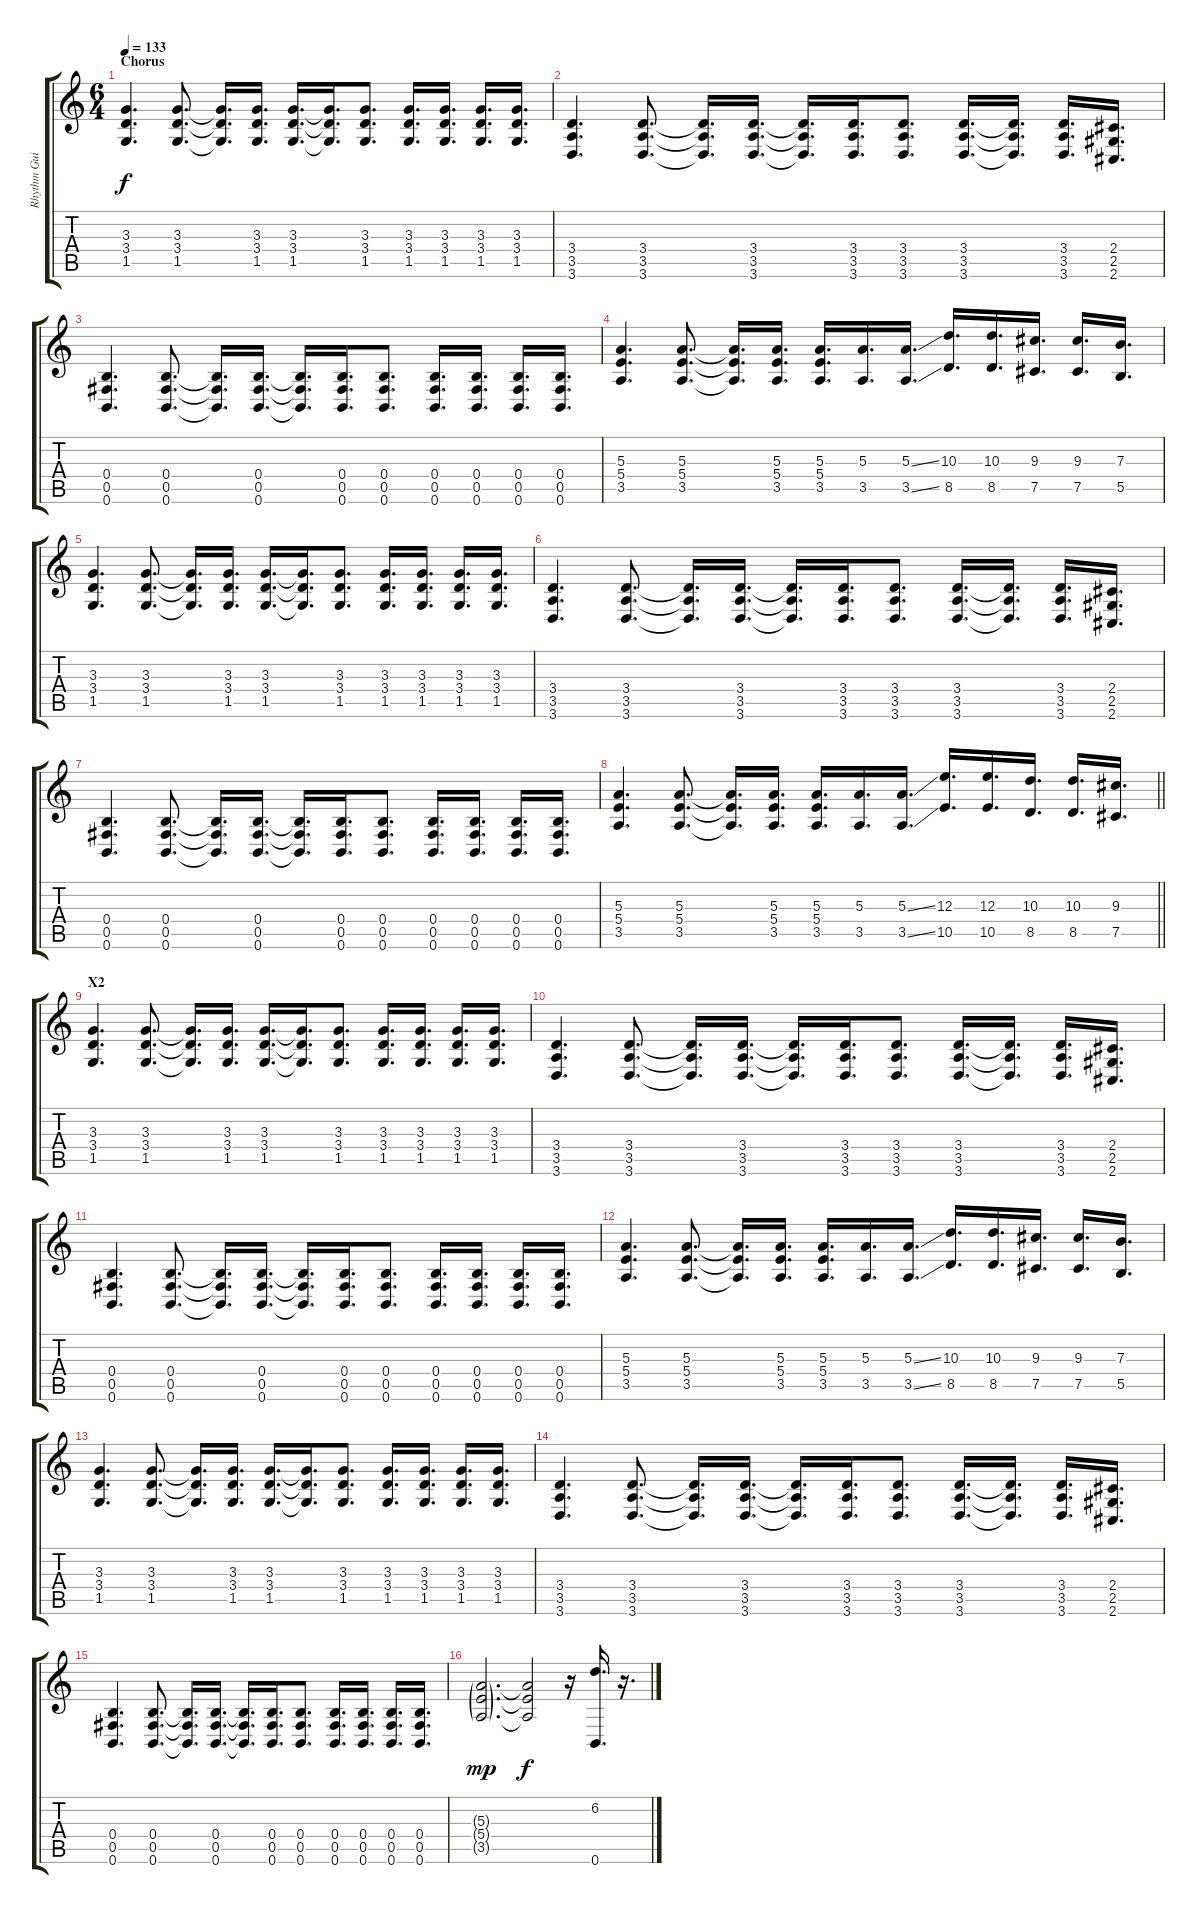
\track ("Rhythm Guitar" "Rhythm Gui") {instrument electricguitarjazz}
\staff {score tabs}
\tuning (Db4 Ab3 E3 B2 Gb2 B1) {hide}
\ts (6 4)
\section ("" "Chorus")
\tempo 133
\clef g2
\ks c
(3.3 3.4 1.5).4{d dy f volume 16 balance 16 instrument distortionguitar} (3.3 3.4 1.5).8{d} (3.3{t} 3.4{t} 1.5{t}).16{d} (3.3 3.4 1.5).16{d} (3.3 3.4 1.5).16{d} (3.3{t} 3.4{t} 1.5{t}).16{d} (3.3 3.4 1.5).8{d} (3.3 3.4 1.5).16{d} (3.3 3.4 1.5).16{d} (3.3 3.4 1.5).16{d} (3.3 3.4 1.5).16{d} |
(3.4 3.5 3.6).4{d} (3.4 3.5 3.6).8{d} (3.4{t} 3.5{t} 3.6{t}).16{d} (3.4 3.5 3.6).16{d} (3.4{t} 3.5{t} 3.6{t}).16{d} (3.4 3.5 3.6).16{d} (3.4 3.5 3.6).8{d} (3.4 3.5 3.6).16{d} (3.4{t} 3.5{t} 3.6{t}).16{d} (3.4 3.5 3.6).16{d} (2.4 2.5 2.6).16{d} |
(0.4 0.5 0.6).4{d} (0.4 0.5 0.6).8{d} (0.4{t} 0.5{t} 0.6{t}).16{d} (0.4 0.5 0.6).16{d} (0.4{t} 0.5{t} 0.6{t}).16{d} (0.4 0.5 0.6).16{d} (0.4 0.5 0.6).8{d} (0.4 0.5 0.6).16{d} (0.4 0.5 0.6).16{d} (0.4 0.5 0.6).16{d} (0.4 0.5 0.6).16{d} |
(5.3 5.4 3.5).4{d} (5.3 5.4 3.5).8{d} (5.3{t} 5.4{t} 3.5{t}).16{d} (5.3 5.4 3.5).16{d} (5.3 5.4 3.5).16{d} (5.3 3.5).16{d} (5.3{ss} 3.5{ss}).16{d} (10.3 8.5).16{d} (10.3 8.5).16{d} (9.3 7.5).16{d} (9.3 7.5).16{d} (7.3 5.5).16{d} |
(3.3 3.4 1.5).4{d} (3.3 3.4 1.5).8{d} (3.3{t} 3.4{t} 1.5{t}).16{d} (3.3 3.4 1.5).16{d} (3.3 3.4 1.5).16{d} (3.3{t} 3.4{t} 1.5{t}).16{d} (3.3 3.4 1.5).8{d} (3.3 3.4 1.5).16{d} (3.3 3.4 1.5).16{d} (3.3 3.4 1.5).16{d} (3.3 3.4 1.5).16{d} |
(3.4 3.5 3.6).4{d} (3.4 3.5 3.6).8{d} (3.4{t} 3.5{t} 3.6{t}).16{d} (3.4 3.5 3.6).16{d} (3.4{t} 3.5{t} 3.6{t}).16{d} (3.4 3.5 3.6).16{d} (3.4 3.5 3.6).8{d} (3.4 3.5 3.6).16{d} (3.4{t} 3.5{t} 3.6{t}).16{d} (3.4 3.5 3.6).16{d} (2.4 2.5 2.6).16{d} |
(0.4 0.5 0.6).4{d} (0.4 0.5 0.6).8{d} (0.4{t} 0.5{t} 0.6{t}).16{d} (0.4 0.5 0.6).16{d} (0.4{t} 0.5{t} 0.6{t}).16{d} (0.4 0.5 0.6).16{d} (0.4 0.5 0.6).8{d} (0.4 0.5 0.6).16{d} (0.4 0.5 0.6).16{d} (0.4 0.5 0.6).16{d} (0.4 0.5 0.6).16{d} |
\barLineRight lightlight
(5.3 5.4 3.5).4{d} (5.3 5.4 3.5).8{d} (5.3{t} 5.4{t} 3.5{t}).16{d} (5.3 5.4 3.5).16{d} (5.3 5.4 3.5).16{d} (5.3 3.5).16{d} (5.3{ss} 3.5{ss}).16{d} (12.3 10.5).16{d} (12.3 10.5).16{d} (10.3 8.5).16{d} (10.3 8.5).16{d} (9.3 7.5).16{d} |
\section ("" "X2")
(3.3 3.4 1.5).4{d} (3.3 3.4 1.5).8{d} (3.3{t} 3.4{t} 1.5{t}).16{d} (3.3 3.4 1.5).16{d} (3.3 3.4 1.5).16{d} (3.3{t} 3.4{t} 1.5{t}).16{d} (3.3 3.4 1.5).8{d} (3.3 3.4 1.5).16{d} (3.3 3.4 1.5).16{d} (3.3 3.4 1.5).16{d} (3.3 3.4 1.5).16{d} |
(3.4 3.5 3.6).4{d} (3.4 3.5 3.6).8{d} (3.4{t} 3.5{t} 3.6{t}).16{d} (3.4 3.5 3.6).16{d} (3.4{t} 3.5{t} 3.6{t}).16{d} (3.4 3.5 3.6).16{d} (3.4 3.5 3.6).8{d} (3.4 3.5 3.6).16{d} (3.4{t} 3.5{t} 3.6{t}).16{d} (3.4 3.5 3.6).16{d} (2.4 2.5 2.6).16{d} |
(0.4 0.5 0.6).4{d} (0.4 0.5 0.6).8{d} (0.4{t} 0.5{t} 0.6{t}).16{d} (0.4 0.5 0.6).16{d} (0.4{t} 0.5{t} 0.6{t}).16{d} (0.4 0.5 0.6).16{d} (0.4 0.5 0.6).8{d} (0.4 0.5 0.6).16{d} (0.4 0.5 0.6).16{d} (0.4 0.5 0.6).16{d} (0.4 0.5 0.6).16{d} |
(5.3 5.4 3.5).4{d} (5.3 5.4 3.5).8{d} (5.3{t} 5.4{t} 3.5{t}).16{d} (5.3 5.4 3.5).16{d} (5.3 5.4 3.5).16{d} (5.3 3.5).16{d} (5.3{ss} 3.5{ss}).16{d} (10.3 8.5).16{d} (10.3 8.5).16{d} (9.3 7.5).16{d} (9.3 7.5).16{d} (7.3 5.5).16{d} |
(3.3 3.4 1.5).4{d} (3.3 3.4 1.5).8{d} (3.3{t} 3.4{t} 1.5{t}).16{d} (3.3 3.4 1.5).16{d} (3.3 3.4 1.5).16{d} (3.3{t} 3.4{t} 1.5{t}).16{d} (3.3 3.4 1.5).8{d} (3.3 3.4 1.5).16{d} (3.3 3.4 1.5).16{d} (3.3 3.4 1.5).16{d} (3.3 3.4 1.5).16{d} |
(3.4 3.5 3.6).4{d} (3.4 3.5 3.6).8{d} (3.4{t} 3.5{t} 3.6{t}).16{d} (3.4 3.5 3.6).16{d} (3.4{t} 3.5{t} 3.6{t}).16{d} (3.4 3.5 3.6).16{d} (3.4 3.5 3.6).8{d} (3.4 3.5 3.6).16{d} (3.4{t} 3.5{t} 3.6{t}).16{d} (3.4 3.5 3.6).16{d} (2.4 2.5 2.6).16{d} |
(0.4 0.5 0.6).4{d} (0.4 0.5 0.6).8{d} (0.4{t} 0.5{t} 0.6{t}).16{d} (0.4 0.5 0.6).16{d} (0.4{t} 0.5{t} 0.6{t}).16{d} (0.4 0.5 0.6).16{d} (0.4 0.5 0.6).8{d} (0.4 0.5 0.6).16{d} (0.4 0.5 0.6).16{d} (0.4 0.5 0.6).16{d} (0.4 0.5 0.6).16{d} |
(5.3{g} 5.4{g} 3.5{g}).2{d dy mp} (5.3{t} 5.4{t} 3.5{t}).2{dy f} r.16 (6.2 0.6).16{d volume 12 balance 8 instrument electricguitarjazz} r.16{d}
